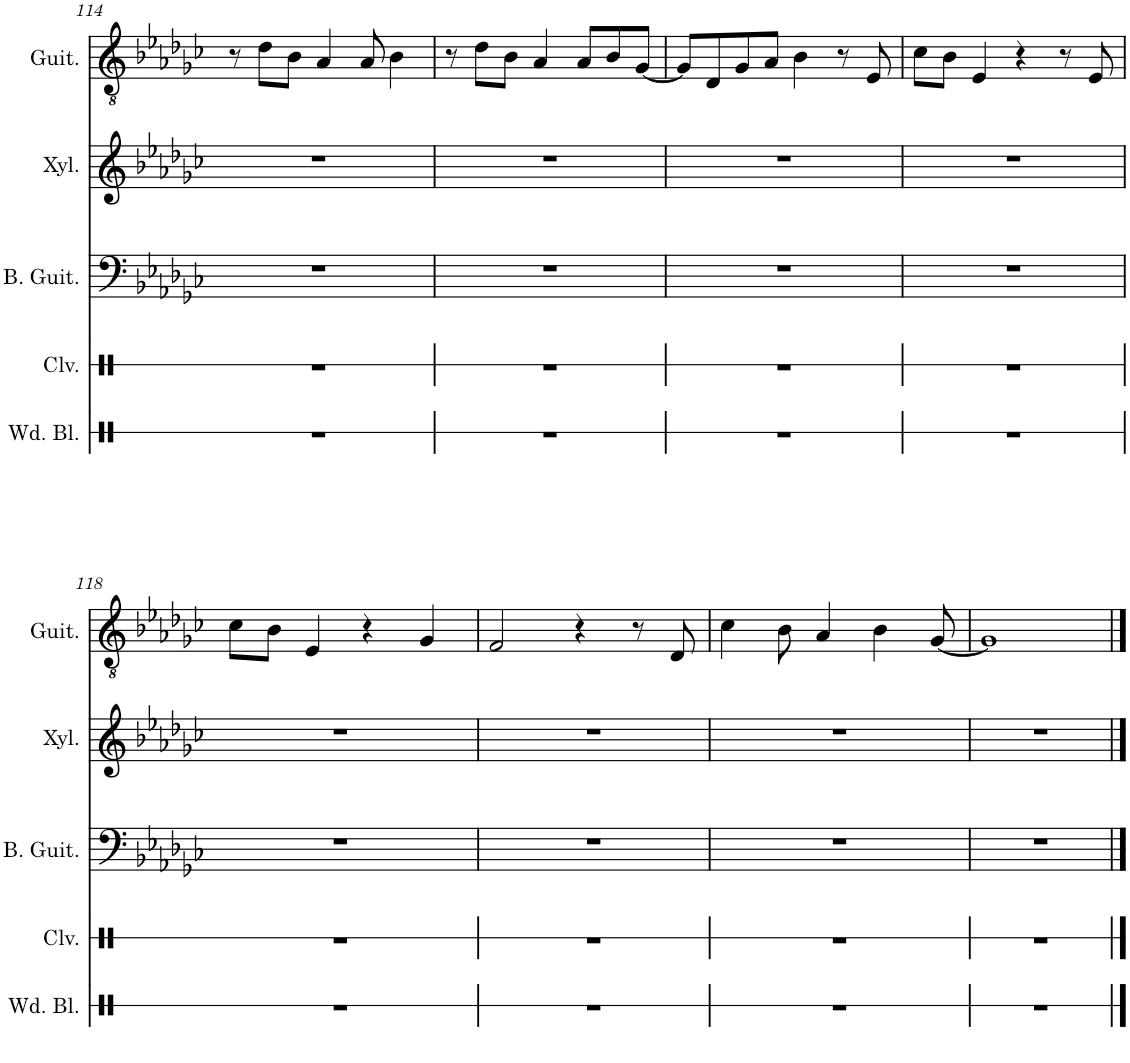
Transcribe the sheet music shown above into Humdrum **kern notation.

**kern	**kern	**kern	**kern	**kern
*part5	*part4	*part3	*part2	*part1
*staff5	*staff4	*staff3	*staff2	*staff1
*I"Wood Blocks	*I"Claves	*I"Bass Guitar	*I"Xylophone	*I"Acoustic Guitar
*I'Wd. Bl.	*I'Clv.	*I'B. Guit.	*I'Xyl.	*I'Guit.
!!LO:PB:g=z
*clefX	*clefX	*clefF4	*clefG2	*clefGv2
*	*	*Trd7c12	*Trd-7c-12	*
*k[]	*k[]	*k[b-e-a-d-g-c-]	*k[b-e-a-d-g-c-]	*k[b-e-a-d-g-c-]
*M4/4	*M4/4	*M4/4	*M4/4	*M4/4
=114	=114	=114	=114	=114
1r	1r	1r	1r	8r
.	.	.	.	8d-\L
.	.	.	.	8B-\J
.	.	.	.	4A-/
.	.	.	.	8A-/
.	.	.	.	4B-\
=115	=115	=115	=115	=115
1r	1r	1r	1r	8r
.	.	.	.	8d-\L
.	.	.	.	8B-\J
.	.	.	.	4A-/
.	.	.	.	8A-/L
.	.	.	.	8B-/
.	.	.	.	[8G-/J
=116	=116	=116	=116	=116
1r	1r	1r	1r	8G-/L]
.	.	.	.	8D-/
.	.	.	.	8G-/
.	.	.	.	8A-/J
.	.	.	.	4B-\
.	.	.	.	8r
.	.	.	.	8E-/
=117	=117	=117	=117	=117
1r	1r	1r	1r	8c-\L
.	.	.	.	8B-\J
.	.	.	.	4E-/
.	.	.	.	4r
.	.	.	.	8r
.	.	.	.	8E-/
!!LO:LB:g=z
=118	=118	=118	=118	=118
1r	1r	1r	1r	8c-\L
.	.	.	.	8B-\J
.	.	.	.	4E-/
.	.	.	.	4r
.	.	.	.	4G-/
=119	=119	=119	=119	=119
1r	1r	1r	1r	2F/
.	.	.	.	4r
.	.	.	.	8r
.	.	.	.	8D-/
=120	=120	=120	=120	=120
1r	1r	1r	1r	4c-\
.	.	.	.	8B-\
.	.	.	.	4A-/
.	.	.	.	4B-\
.	.	.	.	[8G-/
=121	=121	=121	=121	=121
1r	1r	1r	1r	1G-]
==	==	==	==	==
*-	*-	*-	*-	*-
